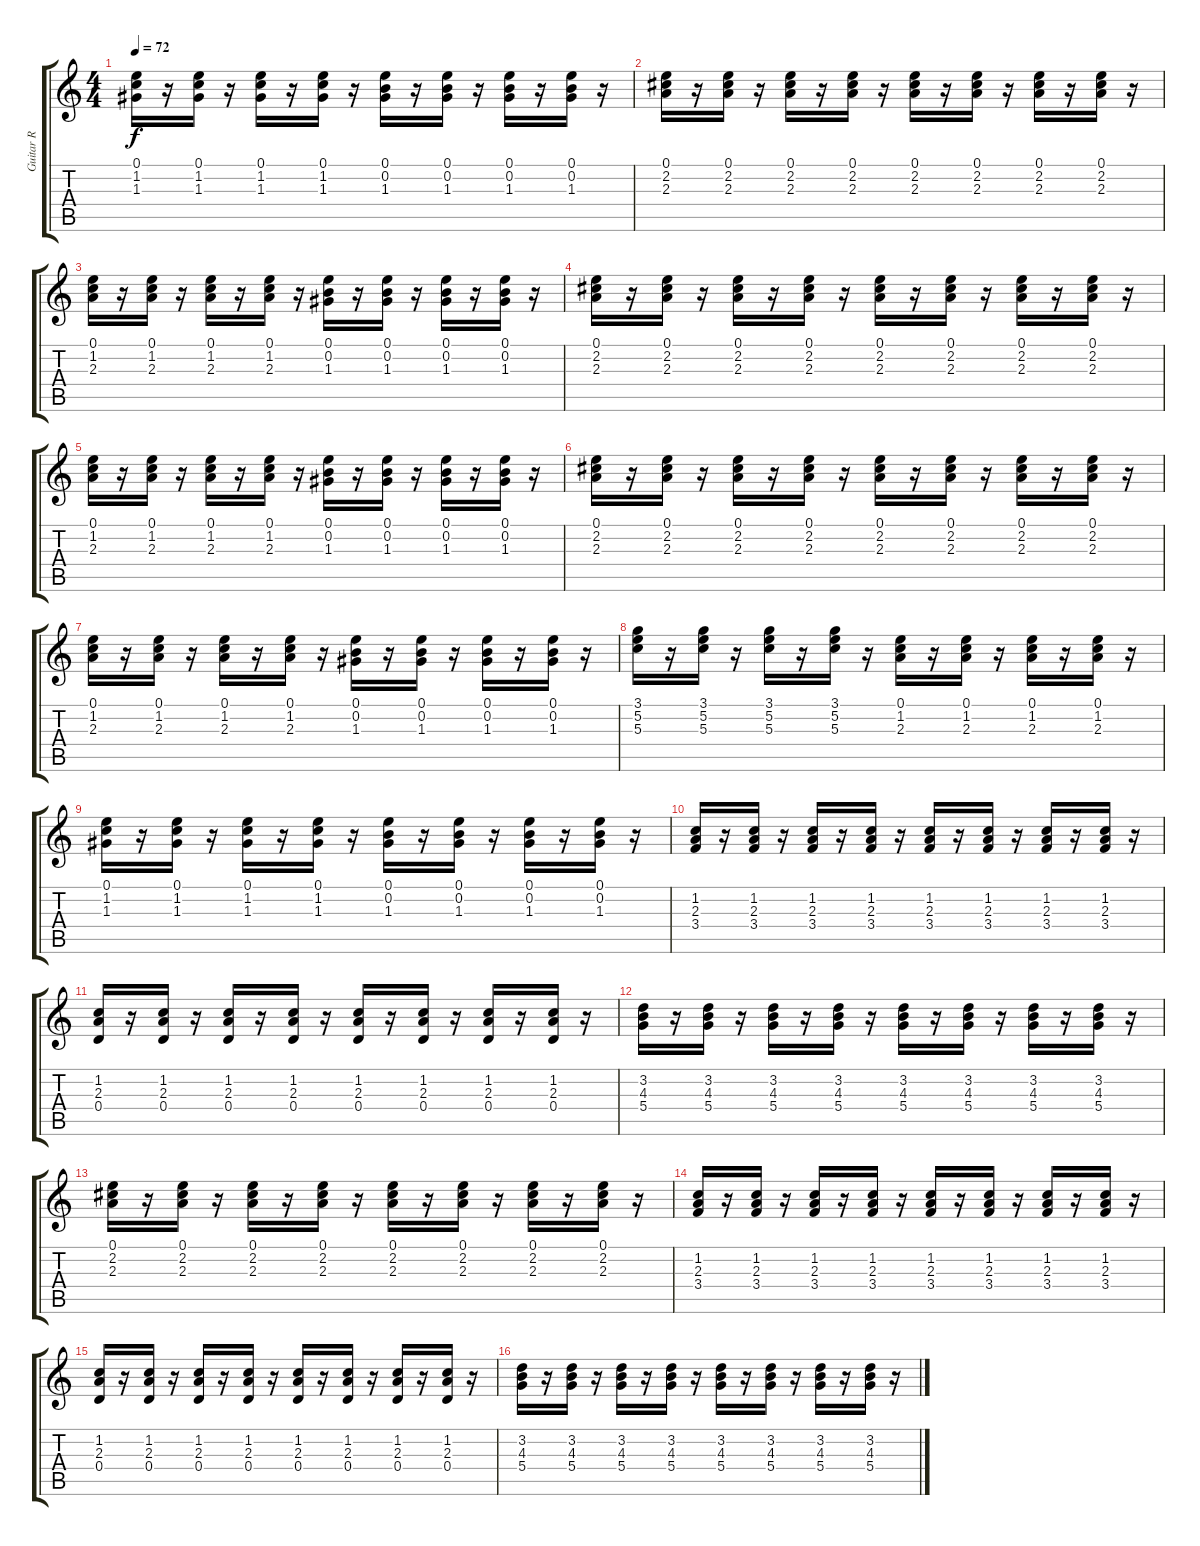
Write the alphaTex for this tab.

\track ("Guitar R" "Guitar R") {instrument acousticguitarsteel}
\staff {score tabs}
\tuning (E4 B3 G3 D3 A2 E2) {hide}
\ts (4 4)
\tempo 72
\clef g2
\ks c
(0.1 1.2 1.3).16{dy f} r.16 (0.1 1.2 1.3).16 r.16 (0.1 1.2 1.3).16 r.16 (0.1 1.2 1.3).16 r.16 (0.1 0.2 1.3).16 r.16 (0.1 0.2 1.3).16 r.16 (0.1 0.2 1.3).16 r.16 (0.1 0.2 1.3).16 r.16 |
(0.1 2.2 2.3).16 r.16 (0.1 2.2 2.3).16 r.16 (0.1 2.2 2.3).16 r.16 (0.1 2.2 2.3).16 r.16 (0.1 2.2 2.3).16 r.16 (0.1 2.2 2.3).16 r.16 (0.1 2.2 2.3).16 r.16 (0.1 2.2 2.3).16 r.16 |
(0.1 1.2 2.3).16 r.16 (0.1 1.2 2.3).16 r.16 (0.1 1.2 2.3).16 r.16 (0.1 1.2 2.3).16 r.16 (0.1 0.2 1.3).16 r.16 (0.1 0.2 1.3).16 r.16 (0.1 0.2 1.3).16 r.16 (0.1 0.2 1.3).16 r.16 |
(0.1 2.2 2.3).16 r.16 (0.1 2.2 2.3).16 r.16 (0.1 2.2 2.3).16 r.16 (0.1 2.2 2.3).16 r.16 (0.1 2.2 2.3).16 r.16 (0.1 2.2 2.3).16 r.16 (0.1 2.2 2.3).16 r.16 (0.1 2.2 2.3).16 r.16 |
(0.1 1.2 2.3).16 r.16 (0.1 1.2 2.3).16 r.16 (0.1 1.2 2.3).16 r.16 (0.1 1.2 2.3).16 r.16 (0.1 0.2 1.3).16 r.16 (0.1 0.2 1.3).16 r.16 (0.1 0.2 1.3).16 r.16 (0.1 0.2 1.3).16 r.16 |
(0.1 2.2 2.3).16 r.16 (0.1 2.2 2.3).16 r.16 (0.1 2.2 2.3).16 r.16 (0.1 2.2 2.3).16 r.16 (0.1 2.2 2.3).16 r.16 (0.1 2.2 2.3).16 r.16 (0.1 2.2 2.3).16 r.16 (0.1 2.2 2.3).16 r.16 |
(0.1 1.2 2.3).16 r.16 (0.1 1.2 2.3).16 r.16 (0.1 1.2 2.3).16 r.16 (0.1 1.2 2.3).16 r.16 (0.1 0.2 1.3).16 r.16 (0.1 0.2 1.3).16 r.16 (0.1 0.2 1.3).16 r.16 (0.1 0.2 1.3).16 r.16 |
(3.1 5.2 5.3).16 r.16 (3.1 5.2 5.3).16 r.16 (3.1 5.2 5.3).16 r.16 (3.1 5.2 5.3).16 r.16 (0.1 1.2 2.3).16 r.16 (0.1 1.2 2.3).16 r.16 (0.1 1.2 2.3).16 r.16 (0.1 1.2 2.3).16 r.16 |
(0.1 1.2 1.3).16 r.16 (0.1 1.2 1.3).16 r.16 (0.1 1.2 1.3).16 r.16 (0.1 1.2 1.3).16 r.16 (0.1 0.2 1.3).16 r.16 (0.1 0.2 1.3).16 r.16 (0.1 0.2 1.3).16 r.16 (0.1 0.2 1.3).16 r.16 |
(1.2 2.3 3.4).16 r.16 (1.2 2.3 3.4).16 r.16 (1.2 2.3 3.4).16 r.16 (1.2 2.3 3.4).16 r.16 (1.2 2.3 3.4).16 r.16 (1.2 2.3 3.4).16 r.16 (1.2 2.3 3.4).16 r.16 (1.2 2.3 3.4).16 r.16 |
(1.2 2.3 0.4).16 r.16 (1.2 2.3 0.4).16 r.16 (1.2 2.3 0.4).16 r.16 (1.2 2.3 0.4).16 r.16 (1.2 2.3 0.4).16 r.16 (1.2 2.3 0.4).16 r.16 (1.2 2.3 0.4).16 r.16 (1.2 2.3 0.4).16 r.16 |
(3.2 4.3 5.4).16 r.16 (3.2 4.3 5.4).16 r.16 (3.2 4.3 5.4).16 r.16 (3.2 4.3 5.4).16 r.16 (3.2 4.3 5.4).16 r.16 (3.2 4.3 5.4).16 r.16 (3.2 4.3 5.4).16 r.16 (3.2 4.3 5.4).16 r.16 |
(0.1 2.2 2.3).16 r.16 (0.1 2.2 2.3).16 r.16 (0.1 2.2 2.3).16 r.16 (0.1 2.2 2.3).16 r.16 (0.1 2.2 2.3).16 r.16 (0.1 2.2 2.3).16 r.16 (0.1 2.2 2.3).16 r.16 (0.1 2.2 2.3).16 r.16 |
(1.2 2.3 3.4).16 r.16 (1.2 2.3 3.4).16 r.16 (1.2 2.3 3.4).16 r.16 (1.2 2.3 3.4).16 r.16 (1.2 2.3 3.4).16 r.16 (1.2 2.3 3.4).16 r.16 (1.2 2.3 3.4).16 r.16 (1.2 2.3 3.4).16 r.16 |
(1.2 2.3 0.4).16 r.16 (1.2 2.3 0.4).16 r.16 (1.2 2.3 0.4).16 r.16 (1.2 2.3 0.4).16 r.16 (1.2 2.3 0.4).16 r.16 (1.2 2.3 0.4).16 r.16 (1.2 2.3 0.4).16 r.16 (1.2 2.3 0.4).16 r.16 |
(3.2 4.3 5.4).16 r.16 (3.2 4.3 5.4).16 r.16 (3.2 4.3 5.4).16 r.16 (3.2 4.3 5.4).16 r.16 (3.2 4.3 5.4).16 r.16 (3.2 4.3 5.4).16 r.16 (3.2 4.3 5.4).16 r.16 (3.2 4.3 5.4).16 r.16
